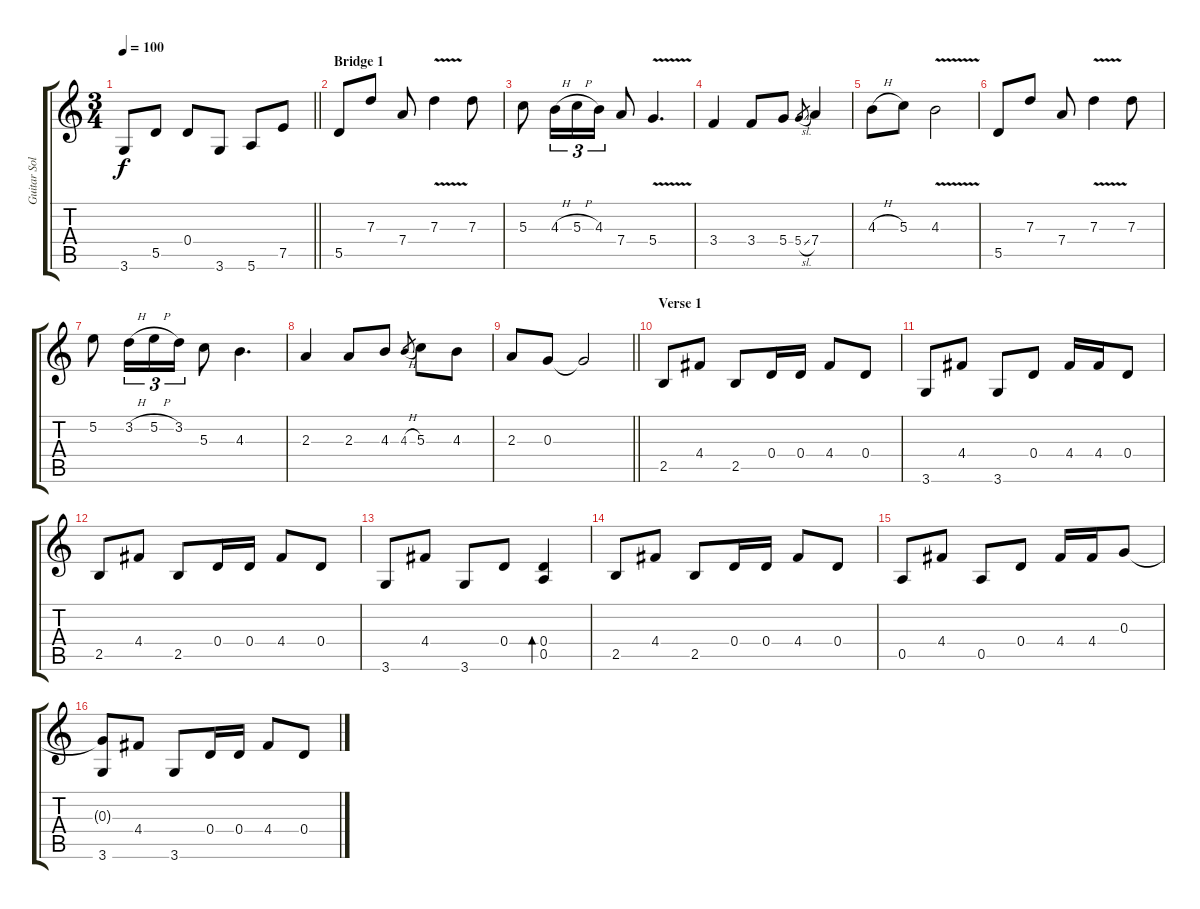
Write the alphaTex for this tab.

\track ("Guitar Solo" "Guitar Sol") {instrument electricguitarclean}
\staff {score tabs}
\tuning (E4 B3 G3 D3 A2 E2) {hide}
\ts (3 4)
\tempo 100
\clef g2
\barLineRight lightlight
\ks c
3.6.8{dy f} 5.5.8 0.4.8 3.6.8 5.6.8 7.5.8 |
\section ("" "Bridge 1")
5.5.8{volume 12 instrument acousticguitarsteel} 7.3.8 7.4.8 7.3{v}.4 7.3.8 |
5.3.8 4.3{h}.16{tu (3 2)} 5.3{h}.16{tu (3 2)} 4.3.16{tu (3 2)} 7.4.8 5.4{v}.4{d} |
3.4.4 3.4.8 5.4.8 5.4{sl}.8{gr} 7.4.4 |
4.3{h}.8 5.3.8 4.3{v}.2 |
5.5.8 7.3.8 7.4.8 7.3{v}.4 7.3.8 |
5.2.8 3.2{h}.16{tu (3 2)} 5.2{h}.16{tu (3 2)} 3.2.16{tu (3 2)} 5.3.8 4.3.4{d} |
2.3.4 2.3.8 4.3.8 4.3{h}.8{gr} 5.3.8 4.3.8 |
\barLineRight lightlight
2.3.8 0.3.8 0.3{t}.2 |
\section ("" "Verse 1")
2.5.8{volume 13 instrument electricguitarclean} 4.4.8 2.5.8 0.4.16 0.4.16 4.4.8 0.4.8 |
3.6.8 4.4.8 3.6.8 0.4.8 4.4.16 4.4.16 0.4.8 |
2.5.8 4.4.8 2.5.8 0.4.16 0.4.16 4.4.8 0.4.8 |
3.6.8 4.4.8 3.6.8 0.4.8 (0.4 0.5).4{bd 60} |
2.5.8 4.4.8 2.5.8 0.4.16 0.4.16 4.4.8 0.4.8 |
0.5.8 4.4.8 0.5.8 0.4.8 4.4.16 4.4.16 0.3.8 |
(0.3{t} 3.6).8 4.4.8 3.6.8 0.4.16 0.4.16 4.4.8 0.4.8
